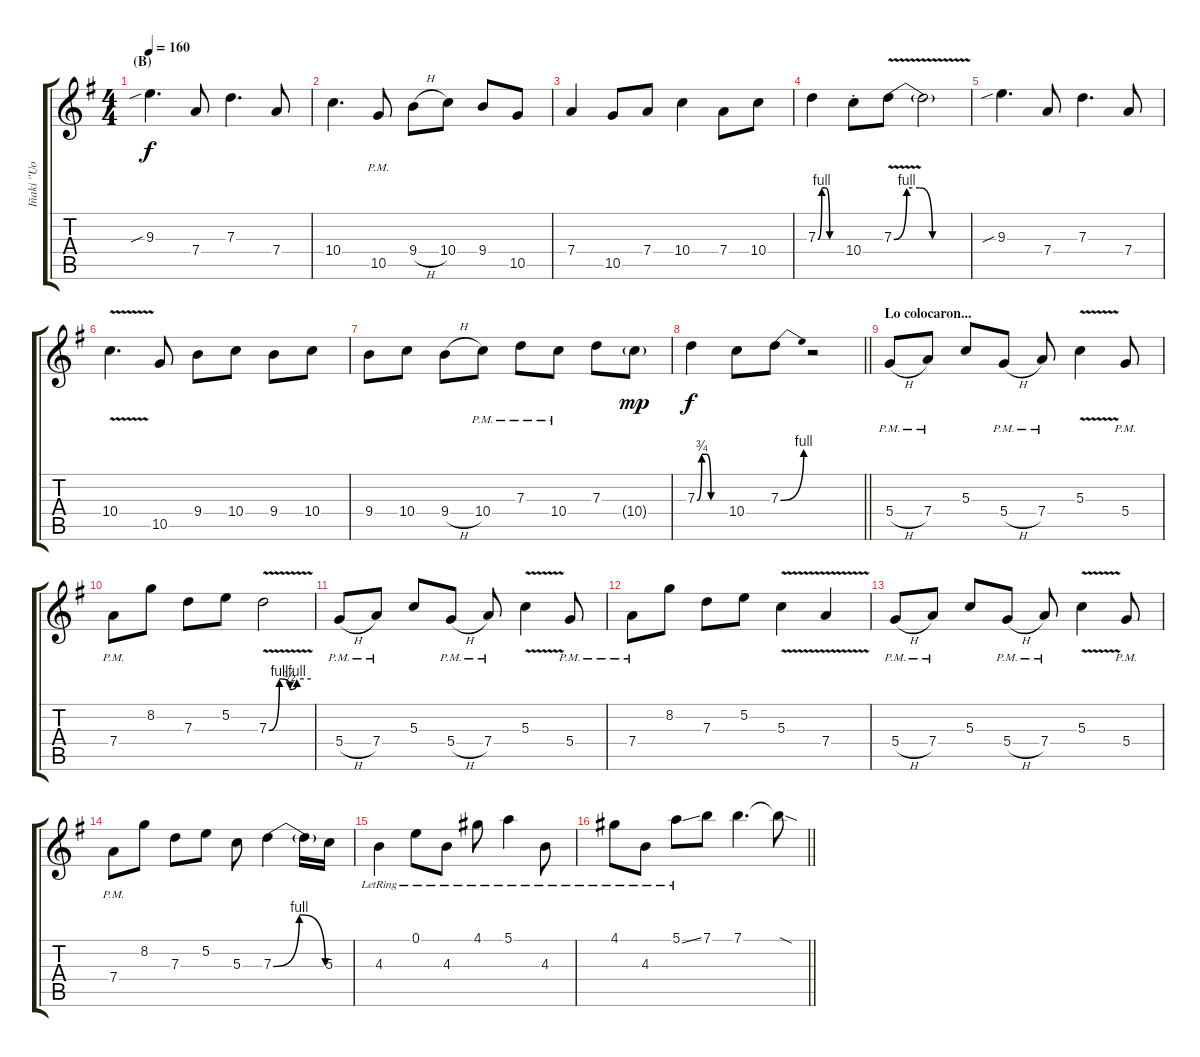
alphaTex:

\track ("Iñaki ''Uoho'' Antón - Guitarra" "Iñaki ''Uo") {instrument distortionguitar}
\staff {score tabs}
\tuning (E4 B3 G3 D3 A2 E2) {hide}
\ts (4 4)
\section ("" "(B)")
\tempo 160
\clef g2
\ks eminor
9.3{sib}.4{d dy f} 7.4.8 7.3.4{d} 7.4.8 |
10.4.4{d} 10.5{pm}.8 9.4{h}.8 10.4.8 9.4.8 10.5.8 |
7.4.4 10.5.8 7.4.8 10.4.4 7.4.8 10.4.8 |
7.3{be (custom 0 0 10 4 20 4 30 0 60 0)}.4 10.4{st}.8 7.3{be (custom 0 0 10 4 20 4 30 0 60 0) v}.8 7.3{t}.2 |
9.3{sib}.4{d} 7.4.8 7.3.4{d} 7.4.8 |
10.4{v}.4{d} 10.5.8 9.4.8 10.4.8 9.4.8 10.4.8 |
9.4.8 10.4.8 9.4{h}.8 10.4{pm}.8 7.3{pm}.8 10.4{pm}.8 7.3.8 10.4{g}.8{dy mp} |
\barLineRight lightlight
7.3{be (custom 0 0 10 3 20 3 30 0 60 0)}.4{dy f} 10.4.8 7.3{be (bend 0 0 60 4)}.8 r.2 |
\section ("" "Lo colocaron...")
5.4{h pm}.8 7.4{pm}.8 5.3.8 5.4{h pm}.8 7.4{pm}.8 5.3{v}.4 5.4{pm}.8 |
7.4{pm}.8 8.2.8 7.3.8 5.2.8 7.3{be (custom 0 0 15 4 30 2 40 4 60 4) v}.2 |
5.4{h pm}.8 7.4{pm}.8 5.3.8 5.4{h pm}.8 7.4{pm}.8 5.3{v}.4 5.4{pm}.8 |
7.4{pm}.8 8.2.8 7.3.8 5.2.8 5.3{v}.4 7.4{v}.4 |
5.4{h pm}.8 7.4{pm}.8 5.3.8 5.4{h pm}.8 7.4{pm}.8 5.3{v}.4 5.4{pm}.8 |
7.4{pm}.8 8.2.8 7.3.8 5.2.8 5.3.8 7.3{be (bendrelease 0 0 10 4 40 4 60 0)}.4 7.3{t}.16 5.3.16 |
4.3{lr}.4 0.1{lr}.8 4.3{lr}.8 4.1{lr}.8 5.1{lr}.4 4.3{lr}.8 |
\barLineRight lightlight
4.1{lr}.8 4.3{lr}.8 5.1{ss lr}.8 7.1.8 7.1.4{d} 7.1{sod t}.8
